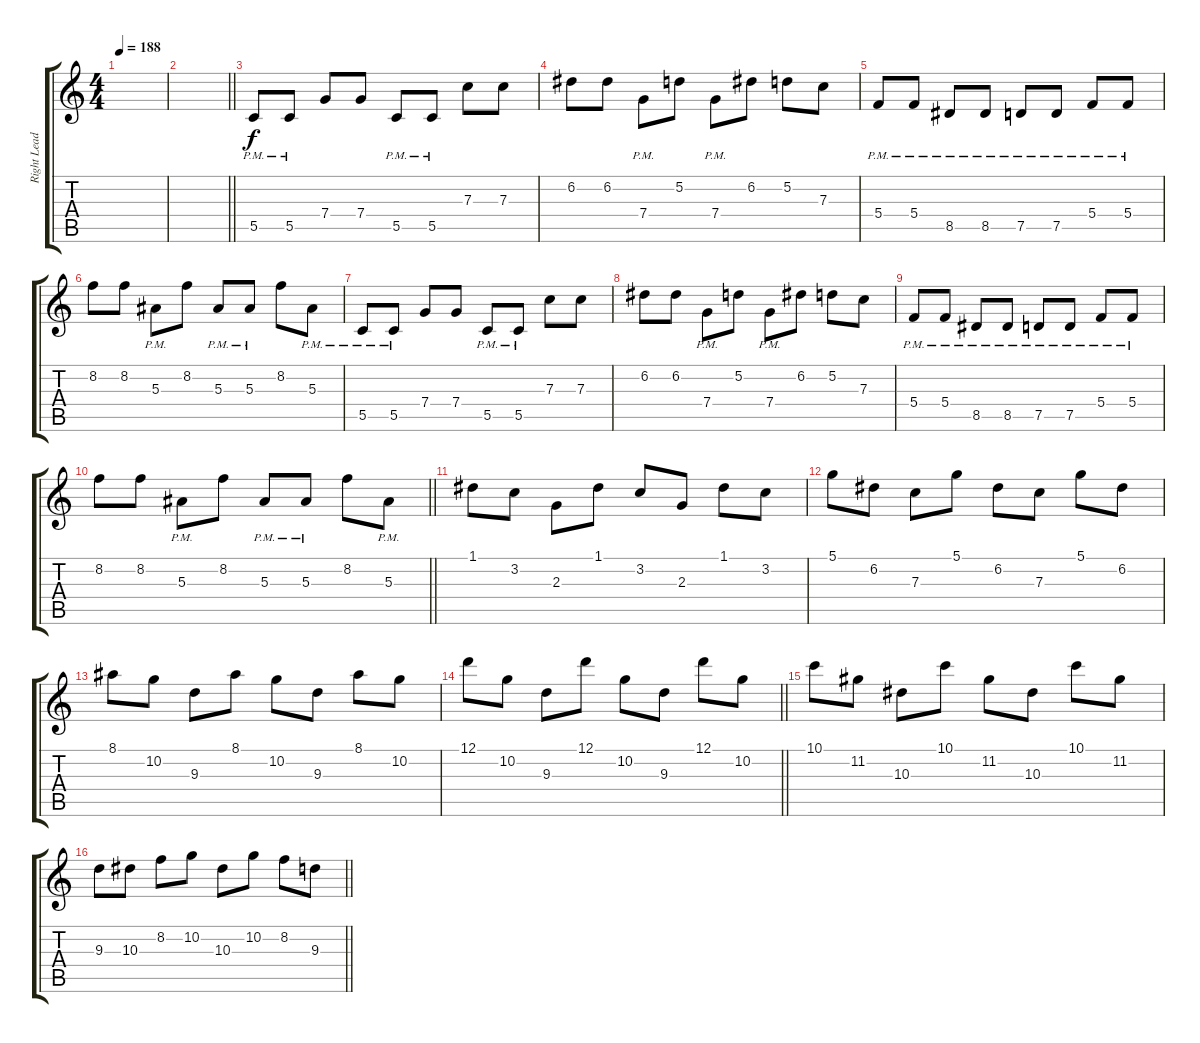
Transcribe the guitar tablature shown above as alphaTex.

\track ("Right Lead 1" "Right Lead") {instrument distortionguitar}
\staff {score tabs}
\tuning (D4 A3 F3 C3 G2 C2) {hide}
\ts (4 4)
\tempo 188
\clef g2
\ks c
|
\barLineRight lightlight
|
\section ("" "")
5.5{pm}.8 5.5{pm}.8 7.4.8 7.4.8 5.5{pm}.8 5.5{pm}.8 7.3.8 7.3.8 |
6.2.8 6.2.8 7.4{pm}.8 5.2.8 7.4{pm}.8 6.2.8 5.2.8 7.3.8 |
5.4{pm}.8 5.4{pm}.8 8.5{pm}.8 8.5{pm}.8 7.5{pm}.8 7.5{pm}.8 5.4{pm}.8 5.4{pm}.8 |
8.2.8 8.2.8 5.3{pm}.8 8.2.8 5.3{pm}.8 5.3{pm}.8 8.2.8 5.3{pm}.8 |
5.5{pm}.8 5.5{pm}.8 7.4.8 7.4.8 5.5{pm}.8 5.5{pm}.8 7.3.8 7.3.8 |
6.2.8 6.2.8 7.4{pm}.8 5.2.8 7.4{pm}.8 6.2.8 5.2.8 7.3.8 |
5.4{pm}.8 5.4{pm}.8 8.5{pm}.8 8.5{pm}.8 7.5{pm}.8 7.5{pm}.8 5.4{pm}.8 5.4{pm}.8 |
\barLineRight lightlight
8.2.8 8.2.8 5.3{pm}.8 8.2.8 5.3{pm}.8 5.3{pm}.8 8.2.8 5.3{pm}.8 |
\section ("" "")
1.1.8 3.2.8 2.3.8 1.1.8 3.2.8 2.3.8 1.1.8 3.2.8 |
5.1.8 6.2.8 7.3.8 5.1.8 6.2.8 7.3.8 5.1.8 6.2.8 |
8.1.8 10.2.8 9.3.8 8.1.8 10.2.8 9.3.8 8.1.8 10.2.8 |
\barLineRight lightlight
12.1.8 10.2.8 9.3.8 12.1.8 10.2.8 9.3.8 12.1.8 10.2.8 |
\section ("" "")
10.1.8 11.2.8 10.3.8 10.1.8 11.2.8 10.3.8 10.1.8 11.2.8 |
\barLineRight lightlight
9.3.8 10.3.8 8.2.8 10.2.8 10.3.8 10.2.8 8.2.8 9.3.8
